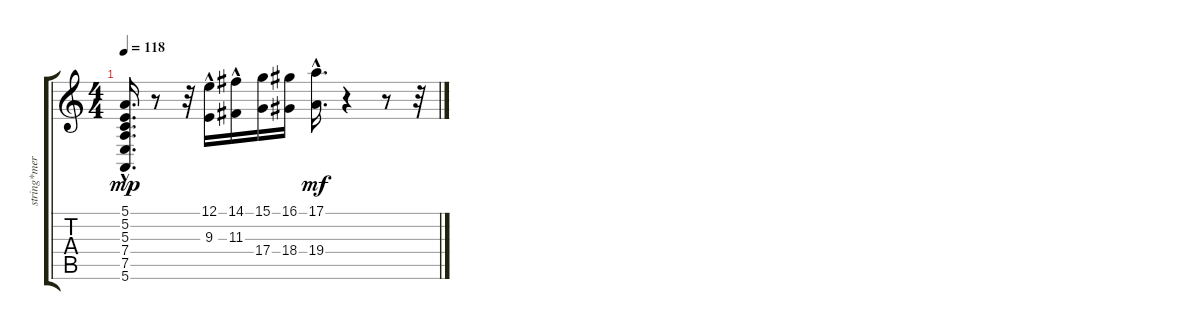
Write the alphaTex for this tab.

\track ("string*merged" "string*mer") {instrument stringensemble1}
\staff {score tabs}
\tuning (E4 B3 G3 D3 A2 E2) {hide}
\ts (4 4)
\tempo 118
\clef g2
\ks c
(5.1 5.2 5.3 7.4{hac} 7.5 5.6).16{d dy mp} r.8 r.32 (12.1 9.3{hac}).16 (14.1 11.3{hac}).16 (15.1 17.4).16 (16.1 18.4).16 (17.1{hac} 19.4{hac}).16{d dy mf} r.4 r.8 r.32
